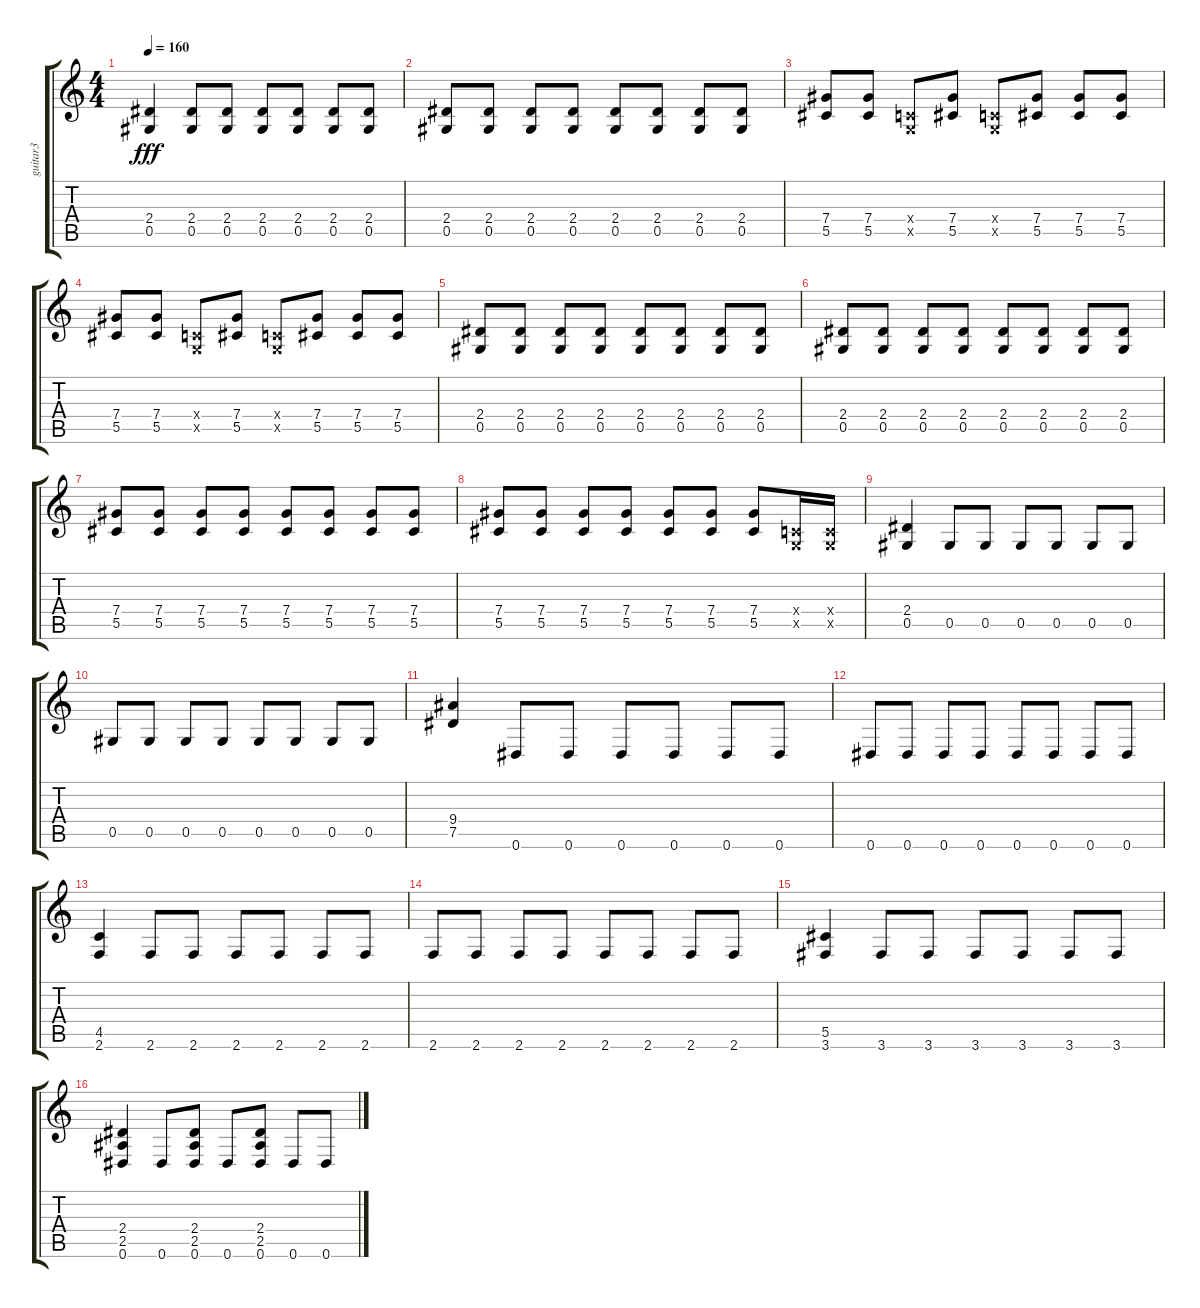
\track ("guitar3" "guitar3") {instrument distortionguitar}
\staff {score tabs}
\tuning (Eb4 Bb3 Gb3 Db3 Ab2 Eb2) {hide}
\ts (4 4)
\tempo 160
\clef g2
\ks c
(2.4 0.5).4{dy fff} (2.4 0.5).8 (2.4 0.5).8 (2.4 0.5).8 (2.4 0.5).8 (2.4 0.5).8 (2.4 0.5).8 |
(2.4 0.5).8 (2.4 0.5).8 (2.4 0.5).8 (2.4 0.5).8 (2.4 0.5).8 (2.4 0.5).8 (2.4 0.5).8 (2.4 0.5).8 |
(7.4 5.5).8 (7.4 5.5).8 (-1.4{x} -1.5{x}).8 (7.4 5.5).8 (-1.4{x} -1.5{x}).8 (7.4 5.5).8 (7.4 5.5).8 (7.4 5.5).8 |
(7.4 5.5).8 (7.4 5.5).8 (-1.4{x} -1.5{x}).8 (7.4 5.5).8 (-1.4{x} -1.5{x}).8 (7.4 5.5).8 (7.4 5.5).8 (7.4 5.5).8 |
(2.4 0.5).8 (2.4 0.5).8 (2.4 0.5).8 (2.4 0.5).8 (2.4 0.5).8 (2.4 0.5).8 (2.4 0.5).8 (2.4 0.5).8 |
(2.4 0.5).8 (2.4 0.5).8 (2.4 0.5).8 (2.4 0.5).8 (2.4 0.5).8 (2.4 0.5).8 (2.4 0.5).8 (2.4 0.5).8 |
(7.4 5.5).8 (7.4 5.5).8 (7.4 5.5).8 (7.4 5.5).8 (7.4 5.5).8 (7.4 5.5).8 (7.4 5.5).8 (7.4 5.5).8 |
(7.4 5.5).8 (7.4 5.5).8 (7.4 5.5).8 (7.4 5.5).8 (7.4 5.5).8 (7.4 5.5).8 (7.4 5.5).8 (-1.4{x} -1.5{x}).16 (-1.4{x} -1.5{x}).16 |
(2.4 0.5).4{volume 11} 0.5.8 0.5.8 0.5.8 0.5.8 0.5.8 0.5.8 |
0.5.8 0.5.8 0.5.8 0.5.8 0.5.8 0.5.8 0.5.8 0.5.8 |
(9.4 7.5).4 0.6.8 0.6.8 0.6.8 0.6.8 0.6.8 0.6.8 |
0.6.8 0.6.8 0.6.8 0.6.8 0.6.8 0.6.8 0.6.8 0.6.8 |
(4.5 2.6).4 2.6.8 2.6.8 2.6.8 2.6.8 2.6.8 2.6.8 |
2.6.8 2.6.8 2.6.8 2.6.8 2.6.8 2.6.8 2.6.8 2.6.8 |
(5.5 3.6).4 3.6.8 3.6.8 3.6.8 3.6.8 3.6.8 3.6.8 |
(2.4 2.5 0.6).4 0.6.8 (2.4 2.5 0.6).8 0.6.8 (2.4 2.5 0.6).8 0.6.8 0.6.8
